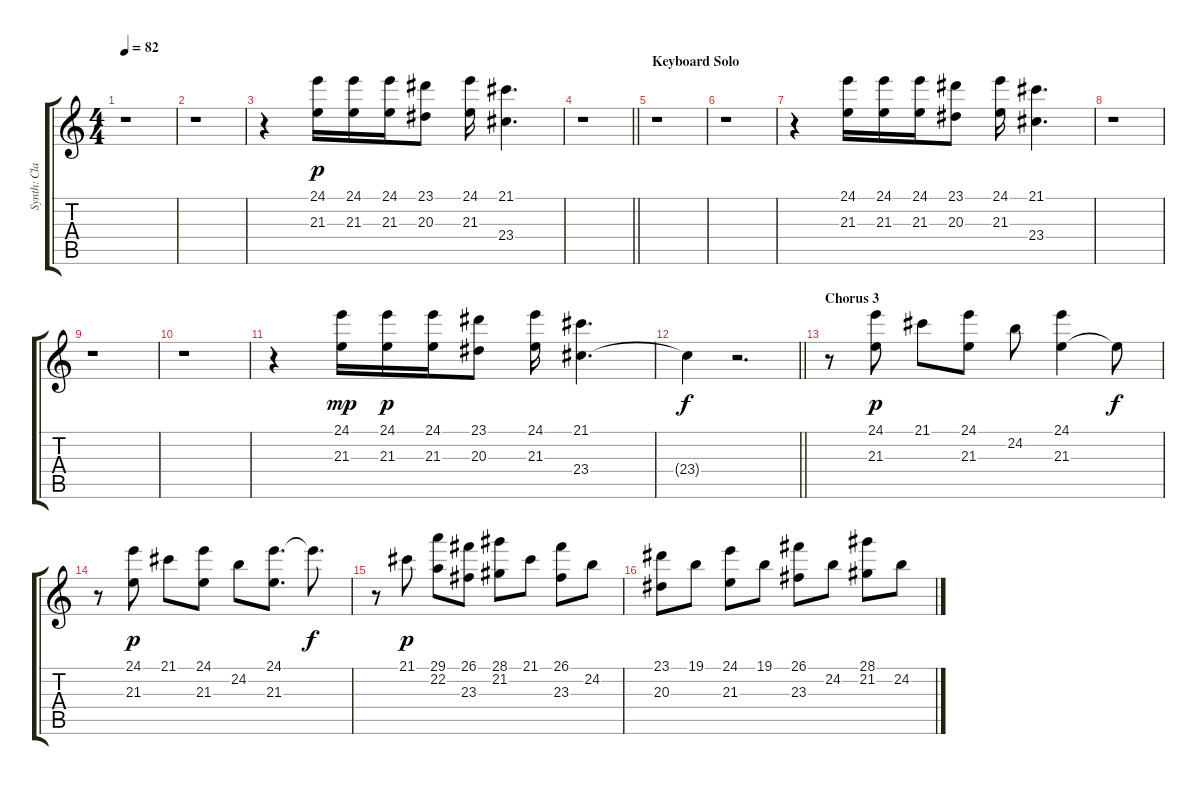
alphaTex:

\track ("Synth: Clarence Öfwerman" "Synth: Cla") {instrument fx5brightness}
\staff {score tabs}
\tuning (E4 B3 G3 D3 A2 E2) {hide}
\ts (4 4)
\tempo 82
\clef g2
\ks c
r.1{dy p} |
r.1 |
r.4 (24.1 21.3).16 (24.1 21.3).16 (24.1 21.3).16 (23.1 20.3).8 (24.1 21.3).16 (21.1 23.4).4{d} |
\barLineRight lightlight
r.1 |
\section ("" "Keyboard Solo")
r.1 |
r.1 |
r.4 (24.1 21.3).16 (24.1 21.3).16 (24.1 21.3).16 (23.1 20.3).8 (24.1 21.3).16 (21.1 23.4).4{d} |
r.1 |
r.1 |
r.1 |
r.4 (24.1 21.3).16{dy mp} (24.1 21.3).16{dy p} (24.1 21.3).16 (23.1 20.3).8 (24.1 21.3).16 (21.1 23.4).4{d} |
\barLineRight lightlight
23.4{t}.4{dy f} r.2{d} |
\section ("" "Chorus 3")
r.8 (24.1 21.3).8{dy p} 21.1.8 (24.1 21.3).8 24.2.8 (24.1 21.3).4 21.3{t}.8{dy f} |
r.8 (24.1 21.3).8{dy p} 21.1.8 (24.1 21.3).8 24.2.8 (24.1 21.3).8{d} 24.1{t}.8{d dy f} |
r.8 21.1.8{dy p} (29.1 22.2).8 (26.1 23.3).8 (28.1 21.2).8 21.1.8 (26.1 23.3).8 24.2.8 |
(23.1 20.3).8 19.1.8 (24.1 21.3).8 19.1.8 (26.1 23.3).8 24.2.8 (28.1 21.2).8 24.2.8
